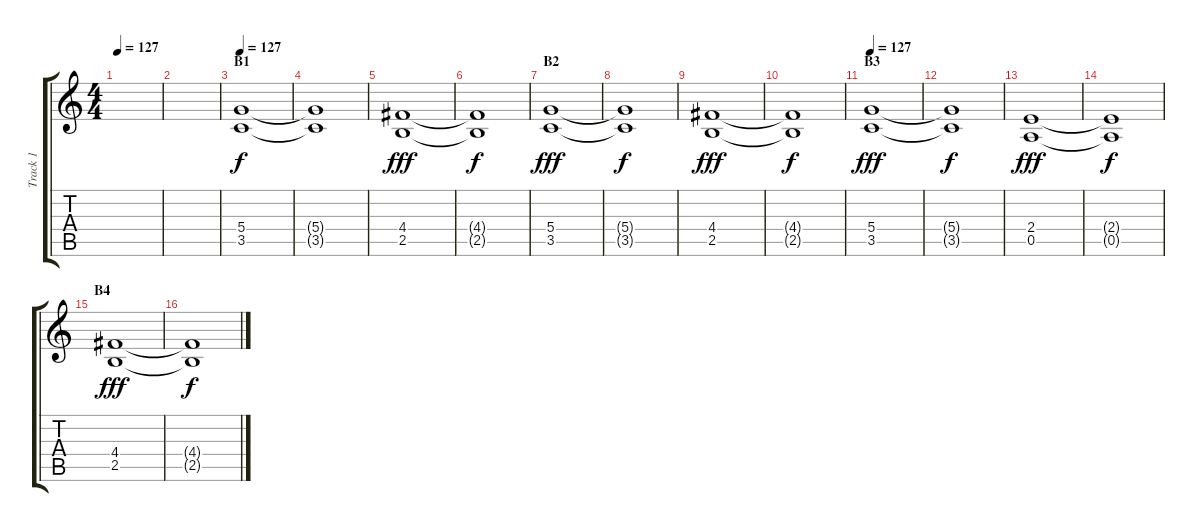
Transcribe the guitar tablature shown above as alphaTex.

\track ("Track 1" "Track 1") {instrument distortionguitar}
\staff {score tabs}
\tuning (E4 B3 G3 D3 A2 E2) {hide}
\ts (4 4)
\tempo 127
\clef g2
\ks c
|
|
\section ("" "B1")
\tempo 127
(5.4 3.5).1 |
(5.4{t} 3.5{t}).1{dy f} |
(4.4 2.5).1{dy fff} |
(4.4{t} 2.5{t}).1{dy f} |
\section ("" "B2")
(5.4 3.5).1{dy fff} |
(5.4{t} 3.5{t}).1{dy f} |
(4.4 2.5).1{dy fff} |
(4.4{t} 2.5{t}).1{dy f} |
\section ("" "B3")
\tempo 127
(5.4 3.5).1{dy fff} |
(5.4{t} 3.5{t}).1{dy f} |
(2.4 0.5).1{dy fff} |
(2.4{t} 0.5{t}).1{dy f} |
\section ("" "B4")
(4.4 2.5).1{dy fff} |
(4.4{t} 2.5{t}).1{dy f}
